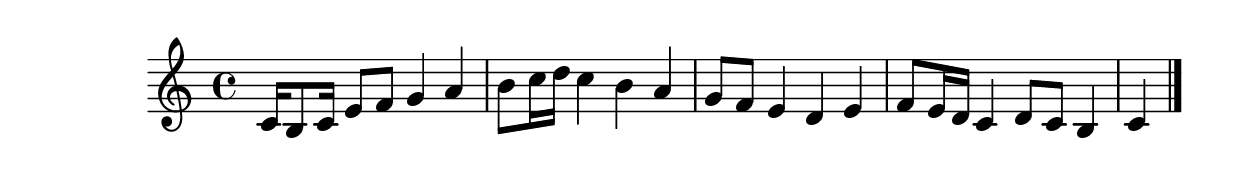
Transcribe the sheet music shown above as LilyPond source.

#(set-global-staff-size 25)
\header{tagline = ""}

\score{
 << 

\absolute {
\override Score.BarNumber.break-visibility = ##(#f #f #f) c'16 b8 c'16 e'8 f'8 g'4 a'4 b'8 c''16 d''16 c''4 b'4 a'4 g'8 f'8 e'4 d'4 e'4 f'8 e'16 d'16 c'4 d'8 c'8 b4 c'4 \bar"|."
}

>>
\midi{}
\layout{}
}
